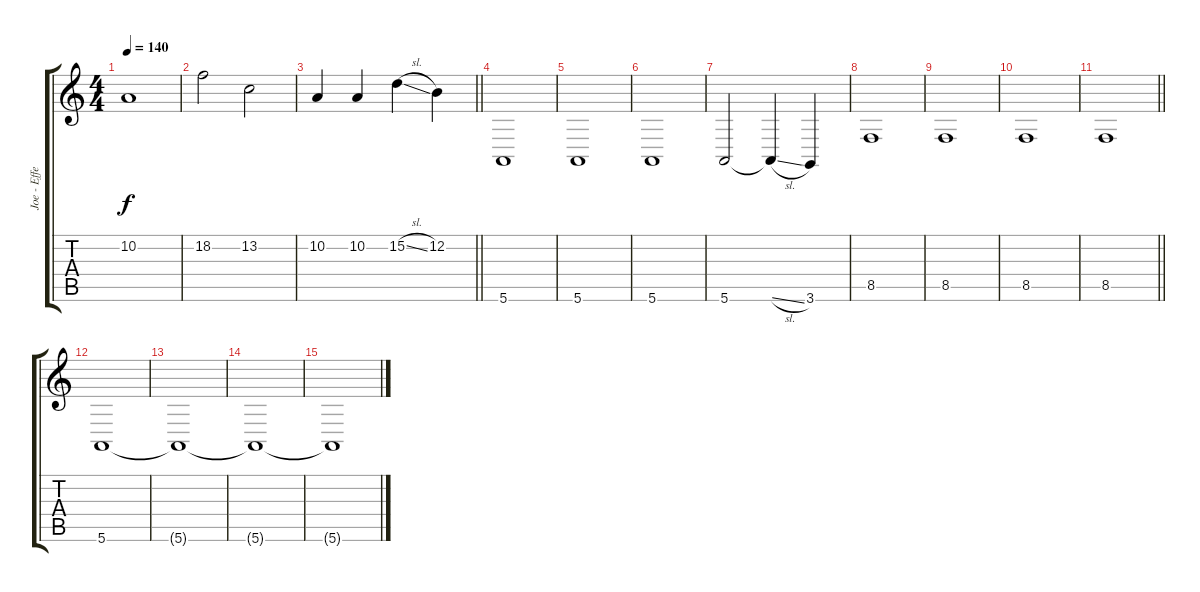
\track ("Joe - Effects" "Joe - Effe") {instrument seashore}
\staff {score tabs}
\tuning (E4 B3 G3 D3 A2 E2) {hide}
\ts (4 4)
\tempo 140
\clef g2
\ks c
10.2.1{dy f} |
18.2.2 13.2.2 |
\barLineRight lightlight
10.2.4 10.2.4 15.2{sl}.4 12.2.4 |
5.6.1{volume 6 instrument seashore} |
5.6.1 |
5.6.1 |
5.6.2 5.6{sl t}.4 3.6.4 |
8.5.1 |
8.5.1 |
8.5.1 |
\barLineRight lightlight
8.5.1 |
5.6.1 |
5.6{t}.1 |
5.6{t}.1 |
5.6{t}.1
